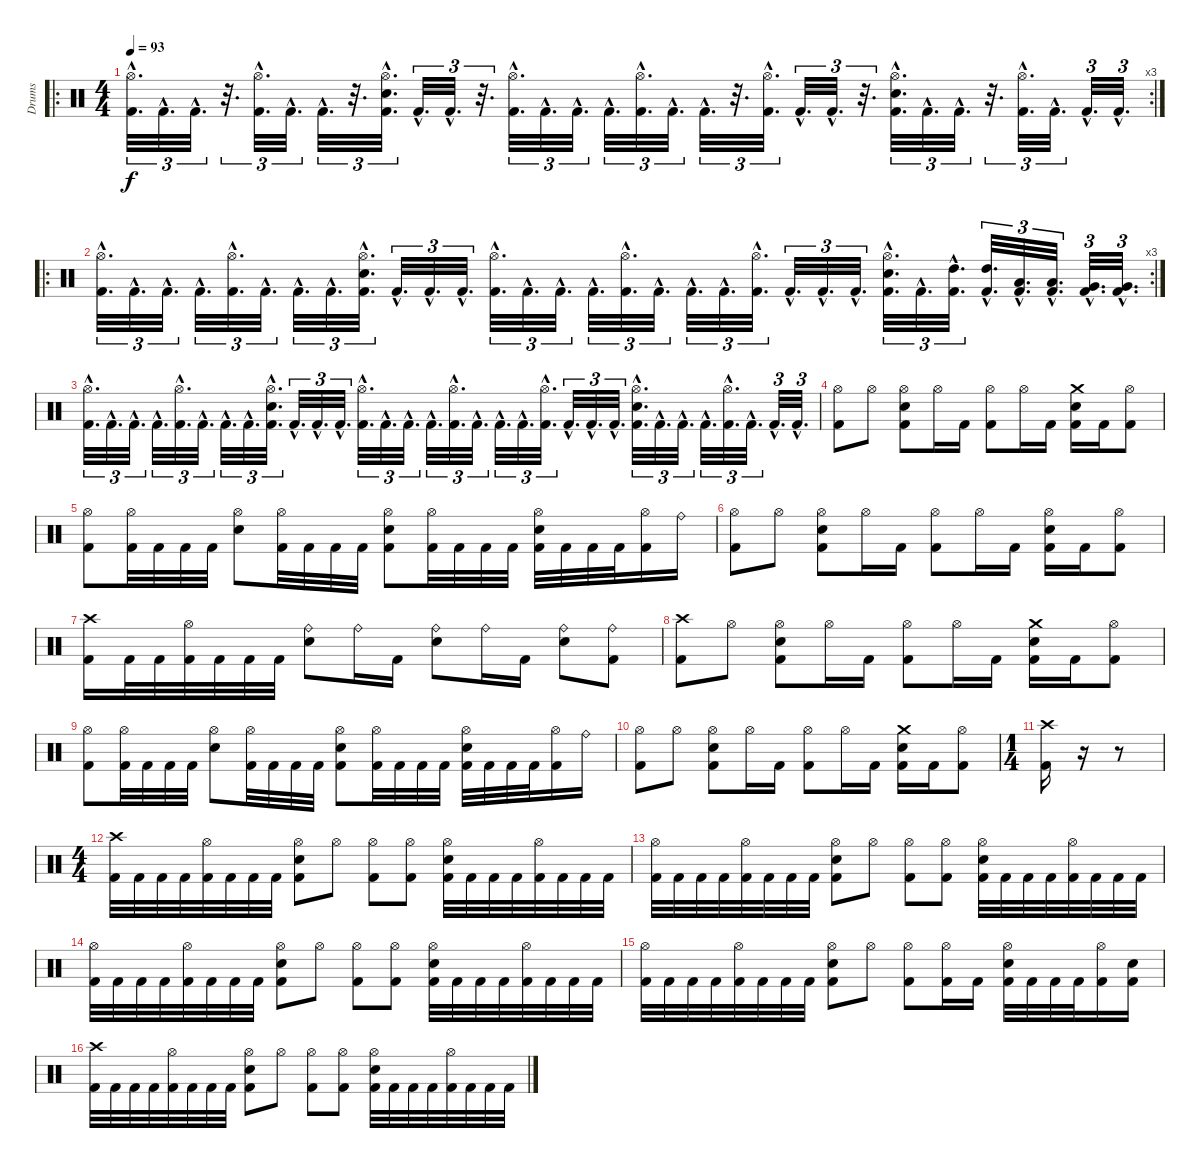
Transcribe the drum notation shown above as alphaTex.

\track ("Drums" "Drums") {instrument percussion}
\staff {score}
\articulation defaults
\ro
\rc 3
\ts (4 4)
\tempo 93
\clef neutral
\ks c
("Hi-Hat (open)"{hac} "Kick (hit) 2"{hac}).32{d tu (3 2) dy f} "Kick (hit) 2"{hac}.32{d tu (3 2)} "Kick (hit) 2"{hac}.32{d tu (3 2)} r.32{d tu (3 2)} ("Hi-Hat (open)"{hac} "Kick (hit) 2"{hac}).32{d tu (3 2)} "Kick (hit) 2"{hac}.32{d tu (3 2)} "Kick (hit) 2"{hac}.32{d tu (3 2)} r.32{d tu (3 2)} ("Hi-Hat (open)"{hac} "Electric Snare (hit)"{hac} "Kick (hit) 2"{hac}).32{d tu (3 2)} "Kick (hit) 2"{hac}.32{d tu (3 2)} "Kick (hit) 2"{hac}.32{d tu (3 2)} r.32{d tu (3 2)} ("Hi-Hat (open)"{hac} "Kick (hit) 2"{hac}).32{d tu (3 2)} "Kick (hit) 2"{hac}.32{d tu (3 2)} "Kick (hit) 2"{hac}.32{d tu (3 2)} "Kick (hit) 2"{hac}.32{d tu (3 2)} ("Hi-Hat (open)"{hac} "Kick (hit) 2"{hac}).32{d tu (3 2)} "Kick (hit) 2"{hac}.32{d tu (3 2)} "Kick (hit) 2"{hac}.32{d tu (3 2)} r.32{d tu (3 2)} ("Hi-Hat (open)"{hac} "Kick (hit) 2"{hac}).32{d tu (3 2)} "Kick (hit) 2"{hac}.32{d tu (3 2)} "Kick (hit) 2"{hac}.32{d tu (3 2)} r.32{d tu (3 2)} ("Hi-Hat (open)"{hac} "Electric Snare (hit)"{hac} "Kick (hit) 2"{hac}).32{d tu (3 2)} "Kick (hit) 2"{hac}.32{d tu (3 2)} "Kick (hit) 2"{hac}.32{d tu (3 2)} r.32{d tu (3 2)} ("Hi-Hat (open)"{hac} "Kick (hit) 2"{hac}).32{d tu (3 2)} "Kick (hit) 2"{hac}.32{d tu (3 2)} "Kick (hit) 2"{hac}.32{d tu (3 2)} "Kick (hit) 2"{hac}.32{d tu (3 2)} |
\ro
\rc 3
("Hi-Hat (open)"{hac} "Kick (hit) 2"{hac}).32{d tu (3 2)} "Kick (hit) 2"{hac}.32{d tu (3 2)} "Kick (hit) 2"{hac}.32{d tu (3 2)} "Kick (hit) 2"{hac}.32{d tu (3 2)} ("Hi-Hat (open)"{hac} "Kick (hit) 2"{hac}).32{d tu (3 2)} "Kick (hit) 2"{hac}.32{d tu (3 2)} "Kick (hit) 2"{hac}.32{d tu (3 2)} "Kick (hit) 2"{hac}.32{d tu (3 2)} ("Hi-Hat (open)"{hac} "Electric Snare (hit)"{hac} "Kick (hit) 2"{hac}).32{d tu (3 2)} "Kick (hit) 2"{hac}.32{d tu (3 2)} "Kick (hit) 2"{hac}.32{d tu (3 2)} "Kick (hit) 2"{hac}.32{d tu (3 2)} ("Hi-Hat (open)"{hac} "Kick (hit) 2"{hac}).32{d tu (3 2)} "Kick (hit) 2"{hac}.32{d tu (3 2)} "Kick (hit) 2"{hac}.32{d tu (3 2)} "Kick (hit) 2"{hac}.32{d tu (3 2)} ("Hi-Hat (open)"{hac} "Kick (hit) 2"{hac}).32{d tu (3 2)} "Kick (hit) 2"{hac}.32{d tu (3 2)} "Kick (hit) 2"{hac}.32{d tu (3 2)} "Kick (hit) 2"{hac}.32{d tu (3 2)} ("Hi-Hat (open)"{hac} "Kick (hit) 2"{hac}).32{d tu (3 2)} "Kick (hit) 2"{hac}.32{d tu (3 2)} "Kick (hit) 2"{hac}.32{d tu (3 2)} "Kick (hit) 2"{hac}.32{d tu (3 2)} ("Hi-Hat (open)"{hac} "Electric Snare (hit)"{hac} "Kick (hit) 2"{hac}).32{d tu (3 2)} "Kick (hit) 2"{hac}.32{d tu (3 2)} ("High Tom (hit)"{hac} "Kick (hit) 2"{hac}).32{d tu (3 2)} ("High Tom (hit)"{hac} "Kick (hit) 2"{hac}).32{d tu (3 2)} ("Low Tom (hit)"{hac} "Kick (hit) 2"{hac}).32{d tu (3 2)} ("Low Tom (hit)"{hac} "Kick (hit) 2"{hac}).32{d tu (3 2)} ("Very Low Tom (hit)"{hac} "Kick (hit) 2"{hac}).32{d tu (3 2)} ("Very Low Tom (hit)"{hac} "Kick (hit) 2"{hac}).32{d tu (3 2)} |
("Hi-Hat (open)"{hac} "Kick (hit) 2"{hac}).32{d tu (3 2)} "Kick (hit) 2"{hac}.32{d tu (3 2)} "Kick (hit) 2"{hac}.32{d tu (3 2)} "Kick (hit) 2"{hac}.32{d tu (3 2)} ("Hi-Hat (open)"{hac} "Kick (hit) 2"{hac}).32{d tu (3 2)} "Kick (hit) 2"{hac}.32{d tu (3 2)} "Kick (hit) 2"{hac}.32{d tu (3 2)} "Kick (hit) 2"{hac}.32{d tu (3 2)} ("Hi-Hat (open)"{hac} "Electric Snare (hit)"{hac} "Kick (hit) 2"{hac}).32{d tu (3 2)} "Kick (hit) 2"{hac}.32{d tu (3 2)} "Kick (hit) 2"{hac}.32{d tu (3 2)} "Kick (hit) 2"{hac}.32{d tu (3 2)} ("Hi-Hat (open)"{hac} "Kick (hit) 2"{hac}).32{d tu (3 2)} "Kick (hit) 2"{hac}.32{d tu (3 2)} "Kick (hit) 2"{hac}.32{d tu (3 2)} "Kick (hit) 2"{hac}.32{d tu (3 2)} ("Hi-Hat (open)"{hac} "Kick (hit) 2"{hac}).32{d tu (3 2)} "Kick (hit) 2"{hac}.32{d tu (3 2)} "Kick (hit) 2"{hac}.32{d tu (3 2)} "Kick (hit) 2"{hac}.32{d tu (3 2)} ("Hi-Hat (open)"{hac} "Kick (hit) 2"{hac}).32{d tu (3 2)} "Kick (hit) 2"{hac}.32{d tu (3 2)} "Kick (hit) 2"{hac}.32{d tu (3 2)} "Kick (hit) 2"{hac}.32{d tu (3 2)} ("Hi-Hat (open)"{hac} "Electric Snare (hit)"{hac} "Kick (hit) 2"{hac}).32{d tu (3 2)} "Kick (hit) 2"{hac}.32{d tu (3 2)} "Kick (hit) 2"{hac}.32{d tu (3 2)} "Kick (hit) 2"{hac}.32{d tu (3 2)} ("Hi-Hat (open)"{hac} "Kick (hit) 2"{hac}).32{d tu (3 2)} "Kick (hit) 2"{hac}.32{d tu (3 2)} "Kick (hit) 2"{hac}.32{d tu (3 2)} "Kick (hit) 2"{hac}.32{d tu (3 2)} |
("Hi-Hat (open)" "Kick (hit) 2").8 "Hi-Hat (open)".8 ("Hi-Hat (open)" "Electric Snare (hit)" "Kick (hit) 2").8 "Hi-Hat (open)".16 "Kick (hit) 2".16 ("Hi-Hat (open)" "Kick (hit) 2").8 "Hi-Hat (open)".16 "Kick (hit) 2".16 ("Crash medium (hit)" "Electric Snare (hit)" "Kick (hit) 2").16 "Kick (hit) 2".16 ("Hi-Hat (open)" "Kick (hit) 2").8 |
("Hi-Hat (open)" "Kick (hit) 2").8 ("Hi-Hat (open)" "Kick (hit) 2").32 "Kick (hit) 2".32 "Kick (hit) 2".32 "Kick (hit) 2".32 ("Hi-Hat (open)" "Electric Snare (hit)").8 ("Hi-Hat (open)" "Kick (hit) 2").32 "Kick (hit) 2".32 "Kick (hit) 2".32 "Kick (hit) 2".32 ("Hi-Hat (open)" "Electric Snare (hit)" "Kick (hit) 2").8 ("Hi-Hat (open)" "Kick (hit) 2").32 "Kick (hit) 2".32 "Kick (hit) 2".32 "Kick (hit) 2".32 ("Hi-Hat (open)" "Electric Snare (hit)" "Kick (hit) 2").32 "Kick (hit) 2".32 "Kick (hit) 2".32 "Kick (hit) 2".32 ("Hi-Hat (open)" "Kick (hit) 2").16 "Ride (bell)".16 |
("Hi-Hat (open)" "Kick (hit) 2").8 "Hi-Hat (open)".8 ("Hi-Hat (open)" "Electric Snare (hit)" "Kick (hit) 2").8 "Hi-Hat (open)".16 "Kick (hit) 2".16 ("Hi-Hat (open)" "Kick (hit) 2").8 "Hi-Hat (open)".16 "Kick (hit) 2".16 ("Hi-Hat (open)" "Electric Snare (hit)" "Kick (hit) 2").16 "Kick (hit) 2".16 ("Hi-Hat (open)" "Kick (hit) 2").8 |
("Crash high (hit)" "Kick (hit) 2").16 "Kick (hit) 2".32 "Kick (hit) 2".32 ("Hi-Hat (open)" "Kick (hit) 2").32 "Kick (hit) 2".32 "Kick (hit) 2".32 "Kick (hit) 2".32 ("Ride (bell)" "Electric Snare (hit)").8 "Ride (bell)".16 "Kick (hit) 2".16 ("Ride (bell)" "Electric Snare (hit)").8 "Ride (bell)".16 "Kick (hit) 2".16 ("Ride (bell)" "Electric Snare (hit)").8 ("Ride (bell)" "Kick (hit) 2").8 |
("Crash high (hit)" "Kick (hit) 2").8 "Hi-Hat (open)".8 ("Hi-Hat (open)" "Electric Snare (hit)" "Kick (hit) 2").8 "Hi-Hat (open)".16 "Kick (hit) 2".16 ("Hi-Hat (open)" "Kick (hit) 2").8 "Hi-Hat (open)".16 "Kick (hit) 2".16 ("Crash medium (hit)" "Electric Snare (hit)" "Kick (hit) 2").16 "Kick (hit) 2".16 ("Hi-Hat (open)" "Kick (hit) 2").8 |
("Hi-Hat (open)" "Kick (hit) 2").8 ("Hi-Hat (open)" "Kick (hit) 2").32 "Kick (hit) 2".32 "Kick (hit) 2".32 "Kick (hit) 2".32 ("Hi-Hat (open)" "Electric Snare (hit)").8 ("Hi-Hat (open)" "Kick (hit) 2").32 "Kick (hit) 2".32 "Kick (hit) 2".32 "Kick (hit) 2".32 ("Hi-Hat (open)" "Electric Snare (hit)" "Kick (hit) 2").8 ("Hi-Hat (open)" "Kick (hit) 2").32 "Kick (hit) 2".32 "Kick (hit) 2".32 "Kick (hit) 2".32 ("Hi-Hat (open)" "Electric Snare (hit)" "Kick (hit) 2").32 "Kick (hit) 2".32 "Kick (hit) 2".32 "Kick (hit) 2".32 ("Hi-Hat (open)" "Kick (hit) 2").16 "Ride (bell)".16 |
("Hi-Hat (open)" "Kick (hit) 2").8 "Hi-Hat (open)".8 ("Hi-Hat (open)" "Electric Snare (hit)" "Kick (hit) 2").8 "Hi-Hat (open)".16 "Kick (hit) 2".16 ("Hi-Hat (open)" "Kick (hit) 2").8 "Hi-Hat (open)".16 "Kick (hit) 2".16 ("Crash medium (hit)" "Electric Snare (hit)" "Kick (hit) 2").16 "Kick (hit) 2".16 ("Hi-Hat (open)" "Kick (hit) 2").8 |
\ts (1 4)
("Crash high (hit)" "Kick (hit) 2").16 r.16 r.8 |
\ts (4 4)
("Crash high (hit)" "Kick (hit) 2").32 "Kick (hit) 2".32 "Kick (hit) 2".32 "Kick (hit) 2".32 ("Hi-Hat (open)" "Kick (hit) 2").32 "Kick (hit) 2".32 "Kick (hit) 2".32 "Kick (hit) 2".32 ("Hi-Hat (open)" "Electric Snare (hit)" "Kick (hit) 2").8 "Hi-Hat (open)".8 ("Hi-Hat (open)" "Kick (hit) 2").8 ("Hi-Hat (open)" "Kick (hit) 2").8 ("Hi-Hat (open)" "Electric Snare (hit)" "Kick (hit) 2").32 "Kick (hit) 2".32 "Kick (hit) 2".32 "Kick (hit) 2".32 ("Hi-Hat (open)" "Kick (hit) 2").32 "Kick (hit) 2".32 "Kick (hit) 2".32 "Kick (hit) 2".32 |
("Hi-Hat (open)" "Kick (hit) 2").32 "Kick (hit) 2".32 "Kick (hit) 2".32 "Kick (hit) 2".32 ("Hi-Hat (open)" "Kick (hit) 2").32 "Kick (hit) 2".32 "Kick (hit) 2".32 "Kick (hit) 2".32 ("Hi-Hat (open)" "Electric Snare (hit)" "Kick (hit) 2").8 "Hi-Hat (open)".8 ("Hi-Hat (open)" "Kick (hit) 2").8 ("Hi-Hat (open)" "Kick (hit) 2").8 ("Hi-Hat (open)" "Electric Snare (hit)" "Kick (hit) 2").32 "Kick (hit) 2".32 "Kick (hit) 2".32 "Kick (hit) 2".32 ("Hi-Hat (open)" "Kick (hit) 2").32 "Kick (hit) 2".32 "Kick (hit) 2".32 "Kick (hit) 2".32 |
("Hi-Hat (open)" "Kick (hit) 2").32 "Kick (hit) 2".32 "Kick (hit) 2".32 "Kick (hit) 2".32 ("Hi-Hat (open)" "Kick (hit) 2").32 "Kick (hit) 2".32 "Kick (hit) 2".32 "Kick (hit) 2".32 ("Hi-Hat (open)" "Electric Snare (hit)" "Kick (hit) 2").8 "Hi-Hat (open)".8 ("Hi-Hat (open)" "Kick (hit) 2").8 ("Hi-Hat (open)" "Kick (hit) 2").8 ("Hi-Hat (open)" "Electric Snare (hit)" "Kick (hit) 2").32 "Kick (hit) 2".32 "Kick (hit) 2".32 "Kick (hit) 2".32 ("Hi-Hat (open)" "Kick (hit) 2").32 "Kick (hit) 2".32 "Kick (hit) 2".32 "Kick (hit) 2".32 |
("Hi-Hat (open)" "Kick (hit) 2").32 "Kick (hit) 2".32 "Kick (hit) 2".32 "Kick (hit) 2".32 ("Hi-Hat (open)" "Kick (hit) 2").32 "Kick (hit) 2".32 "Kick (hit) 2".32 "Kick (hit) 2".32 ("Hi-Hat (open)" "Electric Snare (hit)" "Kick (hit) 2").8 "Hi-Hat (open)".8 ("Hi-Hat (open)" "Kick (hit) 2").8 ("Hi-Hat (open)" "Kick (hit) 2").16 "Kick (hit) 2".16 ("Hi-Hat (open)" "Electric Snare (hit)" "Kick (hit) 2").32 "Kick (hit) 2".32 "Kick (hit) 2".32 "Kick (hit) 2".32 ("Hi-Hat (open)" "Kick (hit) 2").16 ("Electric Snare (hit)" "Kick (hit) 2").16 |
("Crash high (hit)" "Kick (hit) 2").32 "Kick (hit) 2".32 "Kick (hit) 2".32 "Kick (hit) 2".32 ("Hi-Hat (open)" "Kick (hit) 2").32 "Kick (hit) 2".32 "Kick (hit) 2".32 "Kick (hit) 2".32 ("Hi-Hat (open)" "Electric Snare (hit)" "Kick (hit) 2").8 "Hi-Hat (open)".8 ("Hi-Hat (open)" "Kick (hit) 2").8 ("Hi-Hat (open)" "Kick (hit) 2").8 ("Hi-Hat (open)" "Electric Snare (hit)" "Kick (hit) 2").32 "Kick (hit) 2".32 "Kick (hit) 2".32 "Kick (hit) 2".32 ("Hi-Hat (open)" "Kick (hit) 2").32 "Kick (hit) 2".32 "Kick (hit) 2".32 "Kick (hit) 2".32
